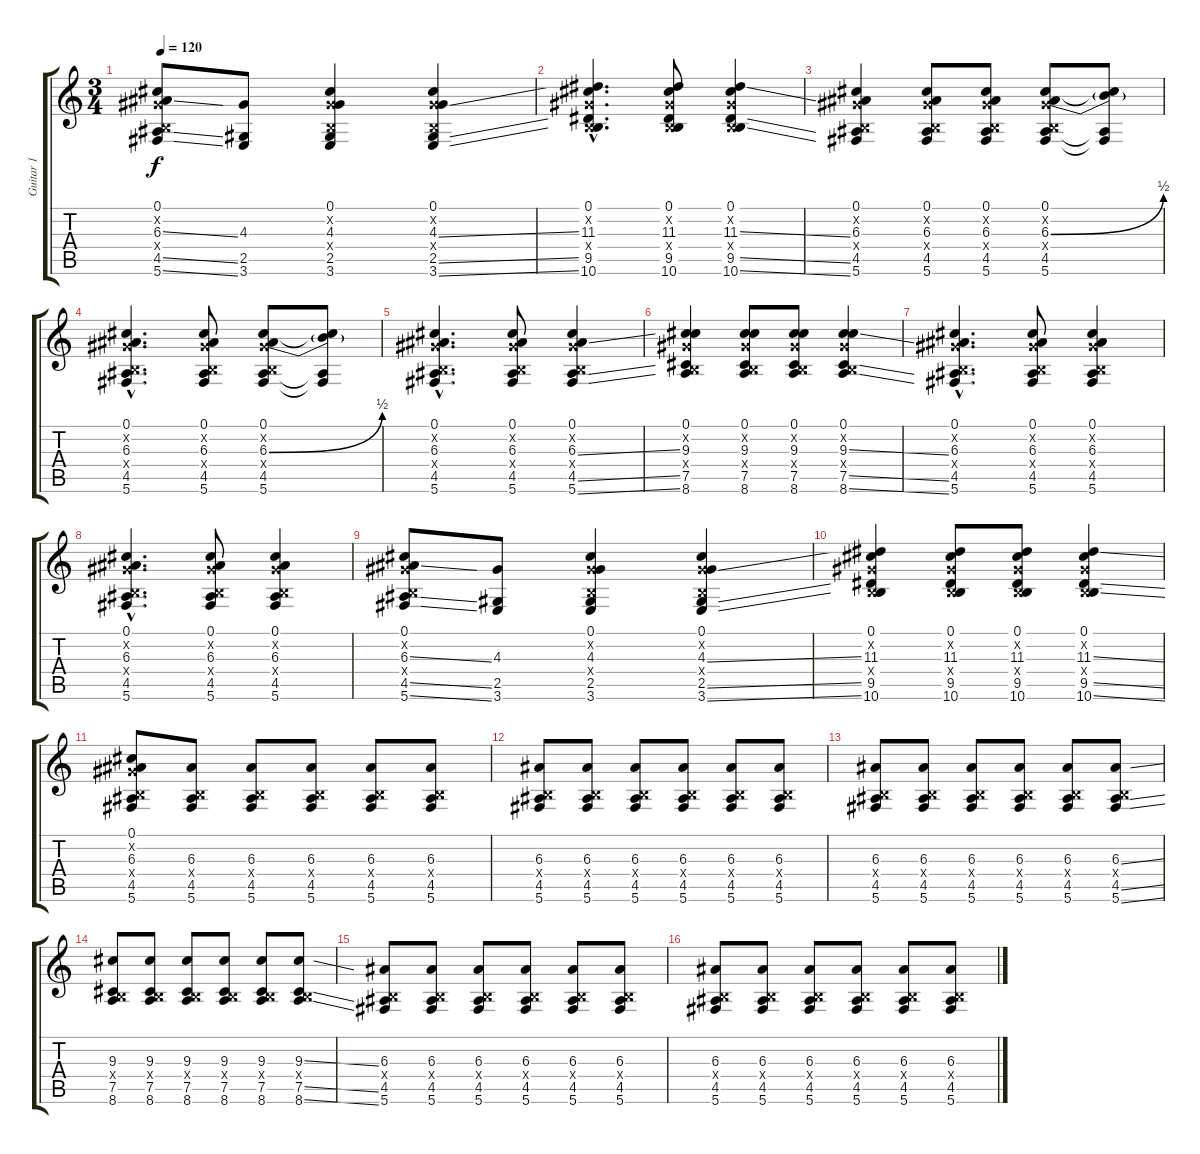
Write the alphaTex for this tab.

\track ("Guitar 1" "Guitar 1") {instrument overdrivenguitar}
\staff {score tabs}
\tuning (Db4 Ab3 E3 B2 Gb2 Db2) {hide}
\ts (3 4)
\tempo 120
\clef g2
\ks c
(0.1 0.2{x} 6.3{ss} 0.4{x} 4.5{ss} 5.6{ss}).8{dy f} (4.3 2.5 3.6).8 (0.1 0.2{x} 4.3 0.4{x} 2.5 3.6).4 (0.1 0.2{x} 4.3{ss} 0.4{x} 2.5{ss} 3.6{ss}).4 |
(0.1{hac} 0.2{hac x} 11.3{hac} 0.4{hac x} 9.5{hac} 10.6{hac}).4{d} (0.1 0.2{x} 11.3 0.4{x} 9.5 10.6).8 (0.1 0.2{x} 11.3{ss} 0.4{x} 9.5{ss} 10.6{ss}).4 |
(0.1 0.2{x} 6.3 0.4{x} 4.5 5.6).4 (0.1 0.2{x} 6.3 0.4{x} 4.5 5.6).8 (0.1 0.2{x} 6.3 0.4{x} 4.5 5.6).8 (0.1 0.2{x} 6.3{be (bend 0 0 60 2)} 0.4{x} 4.5 5.6).8 (0.1{t} 6.3{t} 4.5{t} 5.6{t}).8 |
(0.1{hac} 0.2{hac x} 6.3{hac} 0.4{hac x} 4.5{hac} 5.6{hac}).4{d} (0.1 0.2{x} 6.3 0.4{x} 4.5 5.6).8 (0.1 0.2{x} 6.3{be (bend 0 0 60 2)} 0.4{x} 4.5 5.6).8 (0.1{t} 6.3{t} 4.5{t} 5.6{t}).8 |
(0.1{hac} 0.2{hac x} 6.3{hac} 0.4{hac x} 4.5{hac} 5.6{hac}).4{d} (0.1 0.2{x} 6.3 0.4{x} 4.5 5.6).8 (0.1 0.2{x} 6.3{ss} 0.4{x} 4.5{ss} 5.6{ss}).4 |
(0.1 0.2{x} 9.3 0.4{x} 7.5 8.6).4 (0.1 0.2{x} 9.3 0.4{x} 7.5 8.6).8 (0.1 0.2{x} 9.3 0.4{x} 7.5 8.6).8 (0.1 0.2{x} 9.3{ss} 0.4{x} 7.5{ss} 8.6{ss}).4 |
(0.1{hac} 0.2{hac x} 6.3{hac} 0.4{hac x} 4.5{hac} 5.6{hac}).4{d} (0.1 0.2{x} 6.3 0.4{x} 4.5 5.6).8 (0.1 0.2{x} 6.3 0.4{x} 4.5 5.6).4 |
(0.1{hac} 0.2{hac x} 6.3{hac} 0.4{hac x} 4.5{hac} 5.6{hac}).4{d} (0.1 0.2{x} 6.3 0.4{x} 4.5 5.6).8 (0.1 0.2{x} 6.3 0.4{x} 4.5 5.6).4 |
(0.1 0.2{x} 6.3{ss} 0.4{x} 4.5{ss} 5.6{ss}).8 (4.3 2.5 3.6).8 (0.1 0.2{x} 4.3 0.4{x} 2.5 3.6).4 (0.1 0.2{x} 4.3{ss} 0.4{x} 2.5{ss} 3.6{ss}).4 |
(0.1 0.2{x} 11.3 0.4{x} 9.5 10.6).4 (0.1 0.2{x} 11.3 0.4{x} 9.5 10.6).8 (0.1 0.2{x} 11.3 0.4{x} 9.5 10.6).8 (0.1 0.2{x} 11.3{ss} 0.4{x} 9.5{ss} 10.6{ss}).4 |
(0.1 0.2{x} 6.3 0.4{x} 4.5 5.6).8 (6.3 0.4{x} 4.5 5.6).8 (6.3 0.4{x} 4.5 5.6).8 (6.3 0.4{x} 4.5 5.6).8 (6.3 0.4{x} 4.5 5.6).8 (6.3 0.4{x} 4.5 5.6).8 |
(6.3 0.4{x} 4.5 5.6).8 (6.3 0.4{x} 4.5 5.6).8 (6.3 0.4{x} 4.5 5.6).8 (6.3 0.4{x} 4.5 5.6).8 (6.3 0.4{x} 4.5 5.6).8 (6.3 0.4{x} 4.5 5.6).8 |
(6.3 0.4{x} 4.5 5.6).8 (6.3 0.4{x} 4.5 5.6).8 (6.3 0.4{x} 4.5 5.6).8 (6.3 0.4{x} 4.5 5.6).8 (6.3 0.4{x} 4.5 5.6).8 (6.3{ss} 0.4{x} 4.5{ss} 5.6{ss}).8 |
(9.3 0.4{x} 7.5 8.6).8 (9.3 0.4{x} 7.5 8.6).8 (9.3 0.4{x} 7.5 8.6).8 (9.3 0.4{x} 7.5 8.6).8 (9.3 0.4{x} 7.5 8.6).8 (9.3{ss} 0.4{x} 7.5{ss} 8.6{ss}).8 |
(6.3 0.4{x} 4.5 5.6).8 (6.3 0.4{x} 4.5 5.6).8 (6.3 0.4{x} 4.5 5.6).8 (6.3 0.4{x} 4.5 5.6).8 (6.3 0.4{x} 4.5 5.6).8 (6.3 0.4{x} 4.5 5.6).8 |
(6.3 0.4{x} 4.5 5.6).8 (6.3 0.4{x} 4.5 5.6).8 (6.3 0.4{x} 4.5 5.6).8 (6.3 0.4{x} 4.5 5.6).8 (6.3 0.4{x} 4.5 5.6).8 (6.3 0.4{x} 4.5 5.6).8
